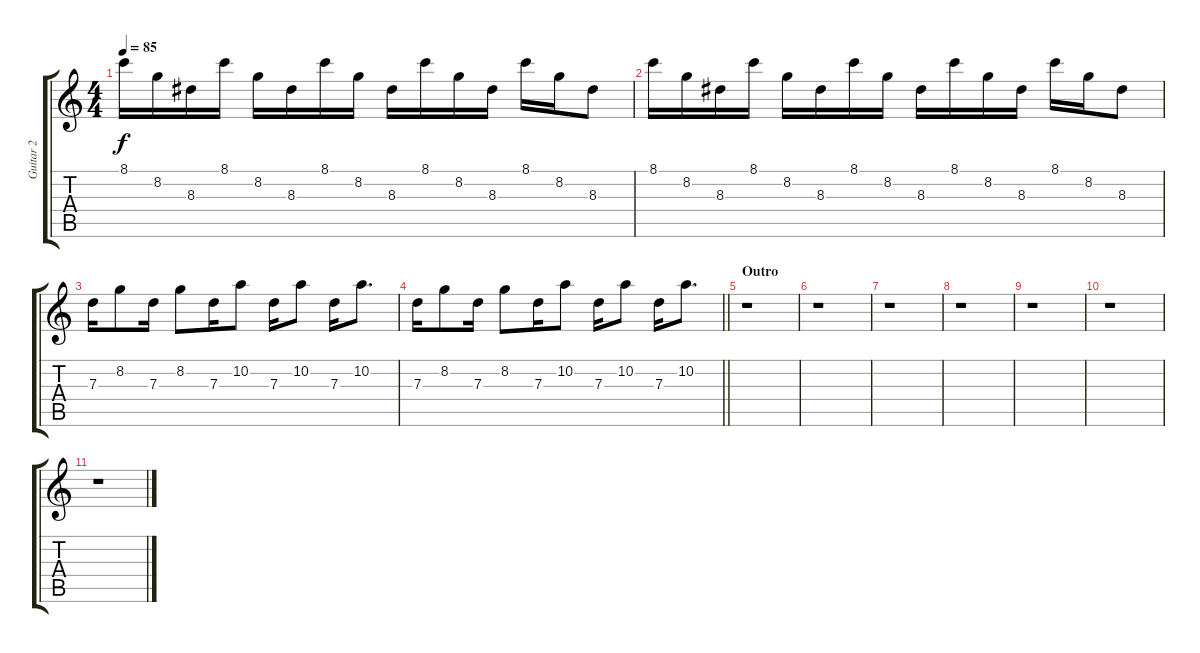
\track ("Guitar 2" "Guitar 2") {instrument acousticguitarsteel}
\staff {score tabs}
\tuning (E4 B3 G3 D3 A2 E2) {hide}
\ts (4 4)
\tempo 85
\clef g2
\ks c
8.1.16{dy f} 8.2.16 8.3.16 8.1.16 8.2.16 8.3.16 8.1.16 8.2.16 8.3.16 8.1.16 8.2.16 8.3.16 8.1.16 8.2.16 8.3.8 |
8.1.16 8.2.16 8.3.16 8.1.16 8.2.16 8.3.16 8.1.16 8.2.16 8.3.16 8.1.16 8.2.16 8.3.16 8.1.16 8.2.16 8.3.8 |
7.3.16 8.2.8 7.3.16 8.2.8 7.3.16 10.2.8 7.3.16 10.2.8 7.3.16 10.2.8{d} |
\barLineRight lightlight
7.3.16 8.2.8 7.3.16 8.2.8 7.3.16 10.2.8 7.3.16 10.2.8 7.3.16 10.2.8{d} |
\section ("" "Outro")
r.1 |
r.1 |
r.1 |
r.1 |
r.1 |
r.1 |
r.1
